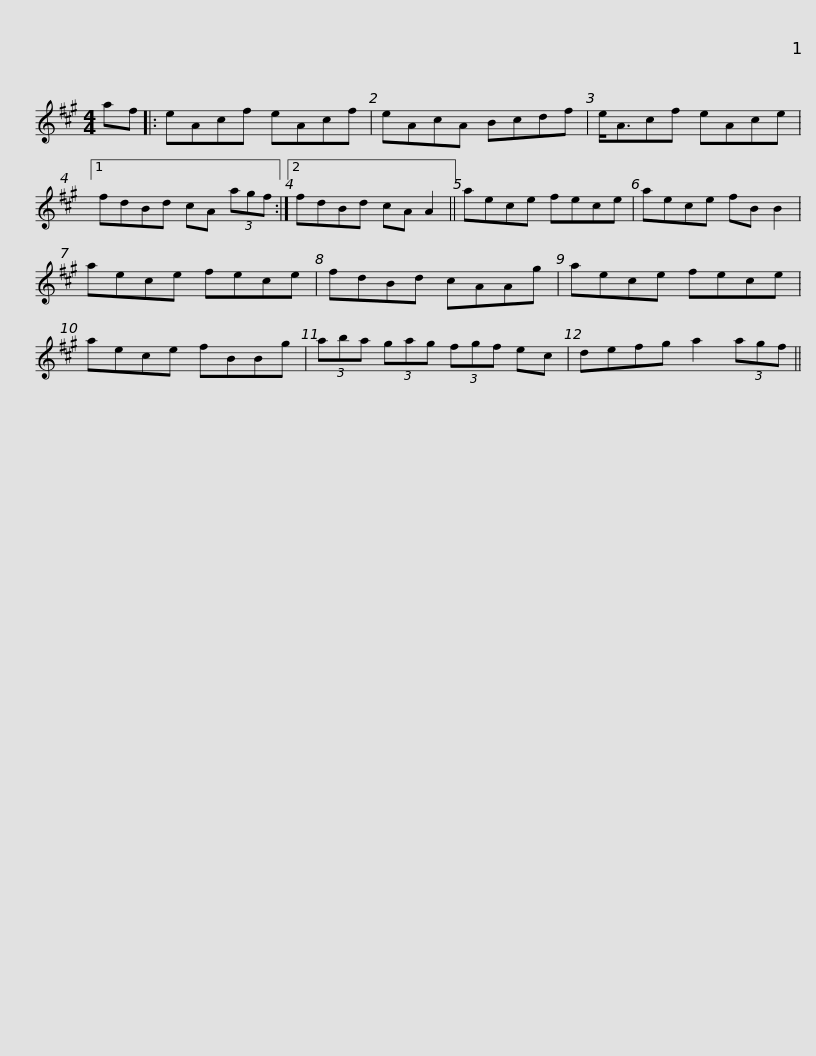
X:1
L:1/8
M:4/4
I:linebreak $
K:A
V:1 treble
V:1
 af |: eAcf eAcf | eAcA Bcdf | e<Acf eAce |1 fdBd cA (3agf :|2 %5
 fdBd cA A2 ||$ aece fece | aece fB B2 | aece fece | fdBd cAAg | %10
 aece fece |$ aece fBBg | (3aba (3gag (3fgf ec | defg a2 (3agf || %14
